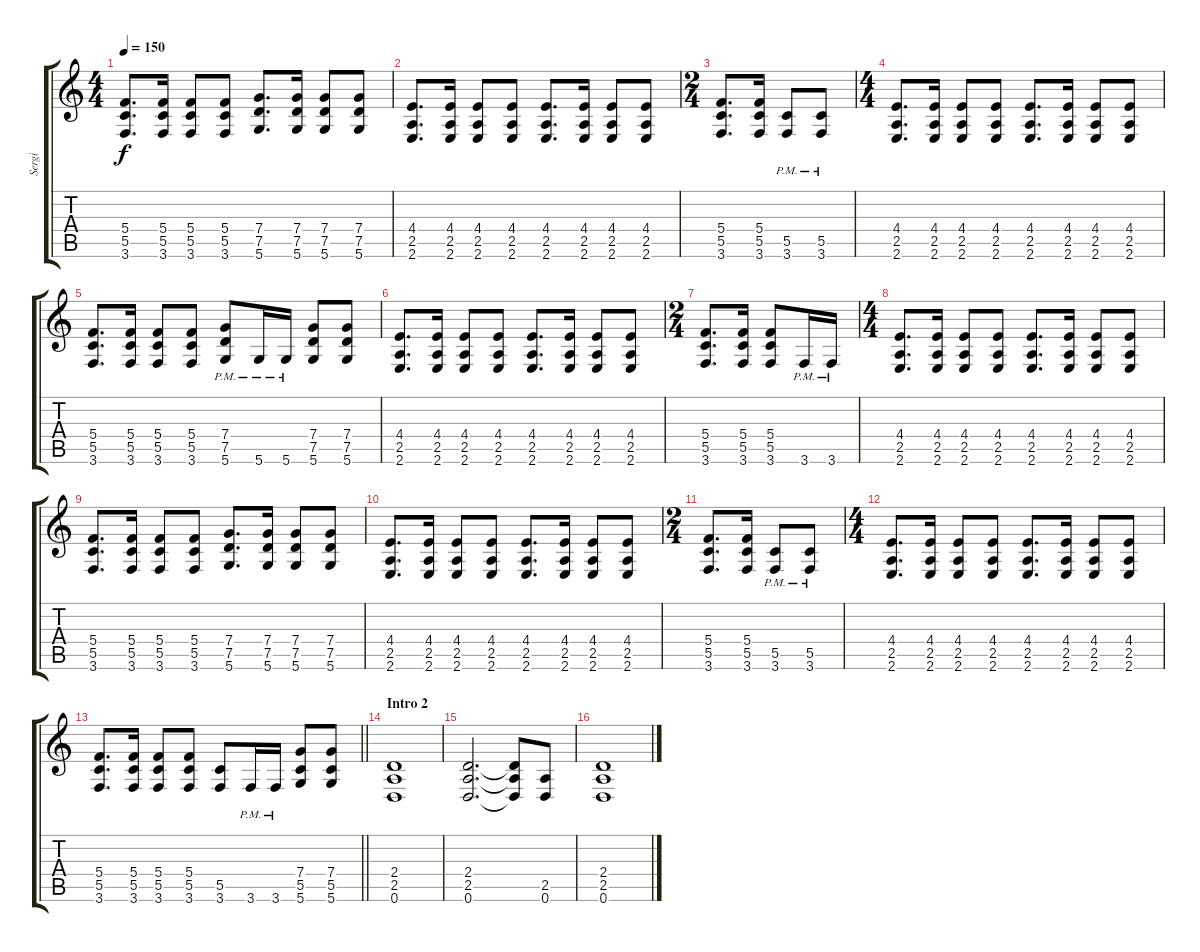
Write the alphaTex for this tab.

\track ("Sergi" "Sergi") {instrument distortionguitar}
\staff {score tabs}
\tuning (D4 A3 F3 C3 G2 D2) {hide}
\ts (4 4)
\tempo 150
\clef g2
\ks c
(5.4 5.5 3.6).8{d dy f} (5.4 5.5 3.6).16 (5.4 5.5 3.6).8 (5.4 5.5 3.6).8 (7.4 7.5 5.6).8{d} (7.4 7.5 5.6).16 (7.4 7.5 5.6).8 (7.4 7.5 5.6).8 |
(4.4 2.5 2.6).8{d} (4.4 2.5 2.6).16 (4.4 2.5 2.6).8 (4.4 2.5 2.6).8 (4.4 2.5 2.6).8{d} (4.4 2.5 2.6).16 (4.4 2.5 2.6).8 (4.4 2.5 2.6).8 |
\ts (2 4)
(5.4 5.5 3.6).8{d} (5.4 5.5 3.6).16 (5.5{pm} 3.6{pm}).8 (5.5{pm} 3.6{pm}).8 |
\ts (4 4)
(4.4 2.5 2.6).8{d} (4.4 2.5 2.6).16 (4.4 2.5 2.6).8 (4.4 2.5 2.6).8 (4.4 2.5 2.6).8{d} (4.4 2.5 2.6).16 (4.4 2.5 2.6).8 (4.4 2.5 2.6).8 |
(5.4 5.5 3.6).8{d} (5.4 5.5 3.6).16 (5.4 5.5 3.6).8 (5.4 5.5 3.6).8 (7.4{pm} 7.5{pm} 5.6{pm}).8 5.6{pm}.16 5.6{pm}.16 (7.4 7.5 5.6).8 (7.4 7.5 5.6).8 |
(4.4 2.5 2.6).8{d} (4.4 2.5 2.6).16 (4.4 2.5 2.6).8 (4.4 2.5 2.6).8 (4.4 2.5 2.6).8{d} (4.4 2.5 2.6).16 (4.4 2.5 2.6).8 (4.4 2.5 2.6).8 |
\ts (2 4)
(5.4 5.5 3.6).8{d} (5.4 5.5 3.6).16 (5.4 5.5 3.6).8 3.6{pm}.16 3.6{pm}.16 |
\ts (4 4)
(4.4 2.5 2.6).8{d} (4.4 2.5 2.6).16 (4.4 2.5 2.6).8 (4.4 2.5 2.6).8 (4.4 2.5 2.6).8{d} (4.4 2.5 2.6).16 (4.4 2.5 2.6).8 (4.4 2.5 2.6).8 |
(5.4 5.5 3.6).8{d} (5.4 5.5 3.6).16 (5.4 5.5 3.6).8 (5.4 5.5 3.6).8 (7.4 7.5 5.6).8{d} (7.4 7.5 5.6).16 (7.4 7.5 5.6).8 (7.4 7.5 5.6).8 |
(4.4 2.5 2.6).8{d} (4.4 2.5 2.6).16 (4.4 2.5 2.6).8 (4.4 2.5 2.6).8 (4.4 2.5 2.6).8{d} (4.4 2.5 2.6).16 (4.4 2.5 2.6).8 (4.4 2.5 2.6).8 |
\ts (2 4)
(5.4 5.5 3.6).8{d} (5.4 5.5 3.6).16 (5.5{pm} 3.6{pm}).8 (5.5{pm} 3.6{pm}).8 |
\ts (4 4)
(4.4 2.5 2.6).8{d} (4.4 2.5 2.6).16 (4.4 2.5 2.6).8 (4.4 2.5 2.6).8 (4.4 2.5 2.6).8{d} (4.4 2.5 2.6).16 (4.4 2.5 2.6).8 (4.4 2.5 2.6).8 |
\barLineRight lightlight
(5.4 5.5 3.6).8{d} (5.4 5.5 3.6).16 (5.4 5.5 3.6).8 (5.4 5.5 3.6).8 (5.5 3.6).8 3.6{pm}.16 3.6{pm}.16 (7.4 5.5 5.6).8 (7.4 5.5 5.6).8 |
\section ("" "Intro 2")
(2.4 2.5 0.6).1 |
(2.4 2.5 0.6).2{d} (2.4{t} 2.5{t} 0.6{t}).8 (2.5 0.6).8 |
(2.4 2.5 0.6).1
